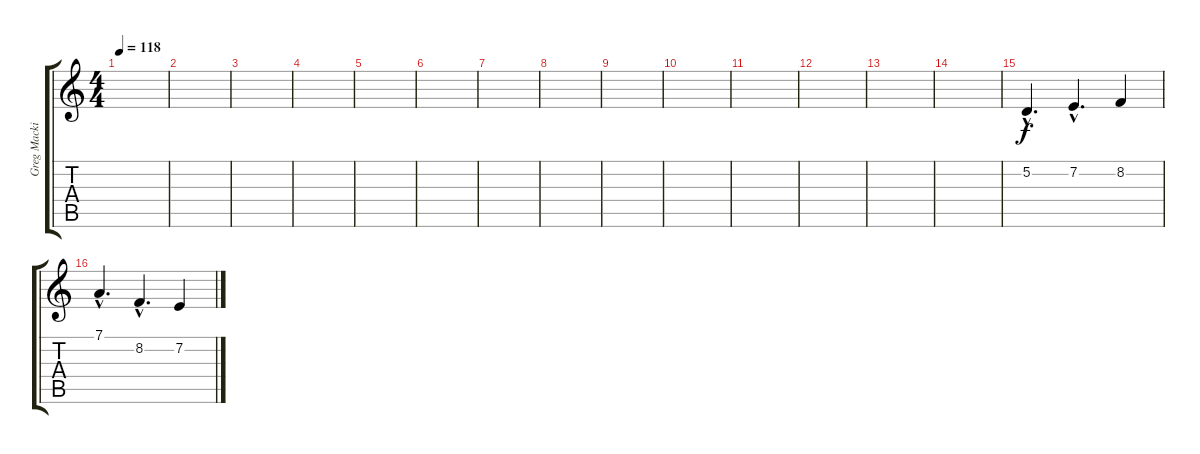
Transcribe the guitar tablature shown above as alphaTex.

\track ("Greg Mackintosh" "Greg Macki") {instrument acousticgrandpiano}
\staff {score tabs}
\tuning (D4 A3 F3 C3 G2 D2) {hide}
\ts (4 4)
\tempo 118
\clef g2
\ks c
|
|
|
|
|
|
|
|
|
|
|
|
|
|
5.2{hac}.4{d} 7.2{hac}.4{d} 8.2.4 |
7.1{hac}.4{d} 8.2{hac}.4{d} 7.2.4
